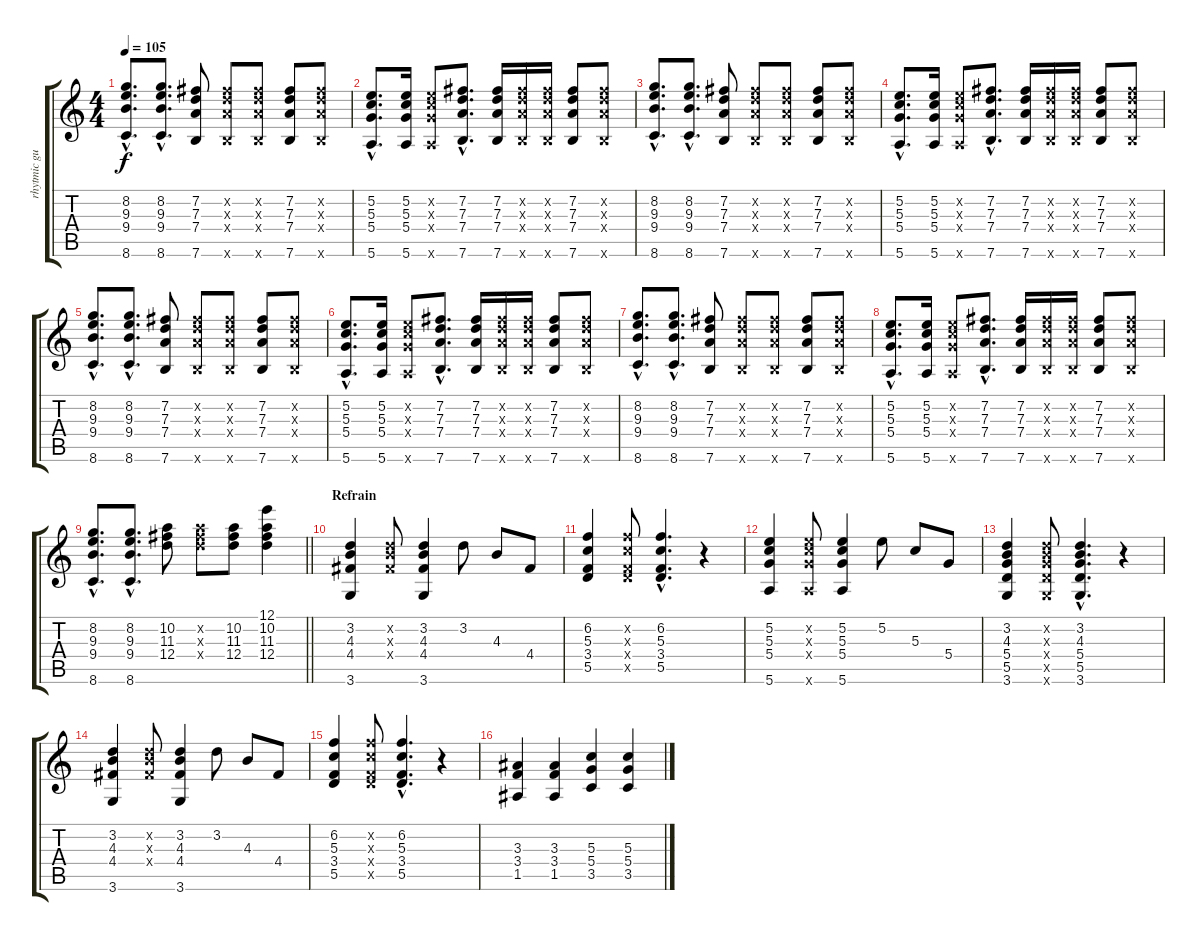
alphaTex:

\track ("rhytmic guitar" "rhytmic gu") {instrument acousticguitarnylon}
\staff {score tabs}
\tuning (E4 B3 G3 D3 A2 E2) {hide}
\ts (4 4)
\tempo 105
\clef g2
\ks c
(8.2{hac} 9.3{hac} 9.4{hac} 8.6{hac}).8{d dy f} (8.2{hac} 9.3{hac} 9.4{hac} 8.6{hac}).8{d} (7.2 7.3 7.4 7.6).8 (7.2{x} 7.3{x} 7.4{x} 7.6{x}).8 (7.2{x} 7.3{x} 7.4{x} 7.6{x}).8 (7.2 7.3 7.4 7.6).8 (7.2{x} 7.3{x} 7.4{x} 7.6{x}).8 |
(5.2{hac} 5.3{hac} 5.4{hac} 5.6{hac}).8{d} (5.2 5.3 5.4 5.6).16 (5.2{x} 5.3{x} 5.4{x} 5.6{x}).8 (7.2{hac} 7.3{hac} 7.4{hac} 7.6{hac}).8{d} (7.2 7.3 7.4 7.6).16 (7.2{x} 7.3{x} 7.4{x} 7.6{x}).16 (7.2{x} 7.3{x} 7.4{x} 7.6{x}).16 (7.2 7.3 7.4 7.6).8 (7.2{x} 7.3{x} 7.4{x} 7.6{x}).8 |
(8.2{hac} 9.3{hac} 9.4{hac} 8.6{hac}).8{d} (8.2{hac} 9.3{hac} 9.4{hac} 8.6{hac}).8{d} (7.2 7.3 7.4 7.6).8 (7.2{x} 7.3{x} 7.4{x} 7.6{x}).8 (7.2{x} 7.3{x} 7.4{x} 7.6{x}).8 (7.2 7.3 7.4 7.6).8 (7.2{x} 7.3{x} 7.4{x} 7.6{x}).8 |
(5.2{hac} 5.3{hac} 5.4{hac} 5.6{hac}).8{d} (5.2 5.3 5.4 5.6).16 (5.2{x} 5.3{x} 5.4{x} 5.6{x}).8 (7.2{hac} 7.3{hac} 7.4{hac} 7.6{hac}).8{d} (7.2 7.3 7.4 7.6).16 (7.2{x} 7.3{x} 7.4{x} 7.6{x}).16 (7.2{x} 7.3{x} 7.4{x} 7.6{x}).16 (7.2 7.3 7.4 7.6).8 (7.2{x} 7.3{x} 7.4{x} 7.6{x}).8 |
(8.2{hac} 9.3{hac} 9.4{hac} 8.6{hac}).8{d} (8.2{hac} 9.3{hac} 9.4{hac} 8.6{hac}).8{d} (7.2 7.3 7.4 7.6).8 (7.2{x} 7.3{x} 7.4{x} 7.6{x}).8 (7.2{x} 7.3{x} 7.4{x} 7.6{x}).8 (7.2 7.3 7.4 7.6).8 (7.2{x} 7.3{x} 7.4{x} 7.6{x}).8 |
(5.2{hac} 5.3{hac} 5.4{hac} 5.6{hac}).8{d} (5.2 5.3 5.4 5.6).16 (5.2{x} 5.3{x} 5.4{x} 5.6{x}).8 (7.2{hac} 7.3{hac} 7.4{hac} 7.6{hac}).8{d} (7.2 7.3 7.4 7.6).16 (7.2{x} 7.3{x} 7.4{x} 7.6{x}).16 (7.2{x} 7.3{x} 7.4{x} 7.6{x}).16 (7.2 7.3 7.4 7.6).8 (7.2{x} 7.3{x} 7.4{x} 7.6{x}).8 |
(8.2{hac} 9.3{hac} 9.4{hac} 8.6{hac}).8{d} (8.2{hac} 9.3{hac} 9.4{hac} 8.6{hac}).8{d} (7.2 7.3 7.4 7.6).8 (7.2{x} 7.3{x} 7.4{x} 7.6{x}).8 (7.2{x} 7.3{x} 7.4{x} 7.6{x}).8 (7.2 7.3 7.4 7.6).8 (7.2{x} 7.3{x} 7.4{x} 7.6{x}).8 |
(5.2{hac} 5.3{hac} 5.4{hac} 5.6{hac}).8{d} (5.2 5.3 5.4 5.6).16 (5.2{x} 5.3{x} 5.4{x} 5.6{x}).8 (7.2{hac} 7.3{hac} 7.4{hac} 7.6{hac}).8{d} (7.2 7.3 7.4 7.6).16 (7.2{x} 7.3{x} 7.4{x} 7.6{x}).16 (7.2{x} 7.3{x} 7.4{x} 7.6{x}).16 (7.2 7.3 7.4 7.6).8 (7.2{x} 7.3{x} 7.4{x} 7.6{x}).8 |
\barLineRight lightlight
(8.2{hac} 9.3{hac} 9.4{hac} 8.6{hac}).8{d} (8.2{hac} 9.3{hac} 9.4{hac} 8.6{hac}).8{d} (10.2 11.3 12.4).8 (10.2{x} 11.3{x} 12.4{x}).8 (10.2 11.3 12.4).8 (12.1 10.2 11.3 12.4).4 |
\section ("" "Refrain")
(3.2 4.3 4.4 3.6).4 (3.2{x} 4.3{x} 4.4{x}).8 (3.2 4.3 4.4 3.6).4 3.2.8 4.3.8 4.4.8 |
(6.2 5.3 3.4 5.5).4 (6.2{x} 5.3{x} 3.4{x} 5.5{x}).8 (6.2{hac} 5.3{hac} 3.4{hac} 5.5{hac}).4{d} r.4 |
(5.2 5.3 5.4 5.6).4 (5.2{x} 5.3{x} 5.4{x} 5.6{x}).8 (5.2 5.3 5.4 5.6).4 5.2.8 5.3.8 5.4.8 |
(3.2 4.3 5.4 5.5 3.6).4 (3.2{x} 4.3{x} 5.4{x} 5.5{x} 3.6{x}).8 (3.2{hac} 4.3{hac} 5.4{hac} 5.5{hac} 3.6{hac}).4{d} r.4 |
(3.2 4.3 4.4 3.6).4 (3.2{x} 4.3{x} 4.4{x}).8 (3.2 4.3 4.4 3.6).4 3.2.8 4.3.8 4.4.8 |
(6.2 5.3 3.4 5.5).4 (6.2{x} 5.3{x} 3.4{x} 5.5{x}).8 (6.2{hac} 5.3{hac} 3.4{hac} 5.5{hac}).4{d} r.4 |
(3.3 3.4 1.5).4 (3.3 3.4 1.5).4 (5.3 5.4 3.5).4 (5.3 5.4 3.5).4
